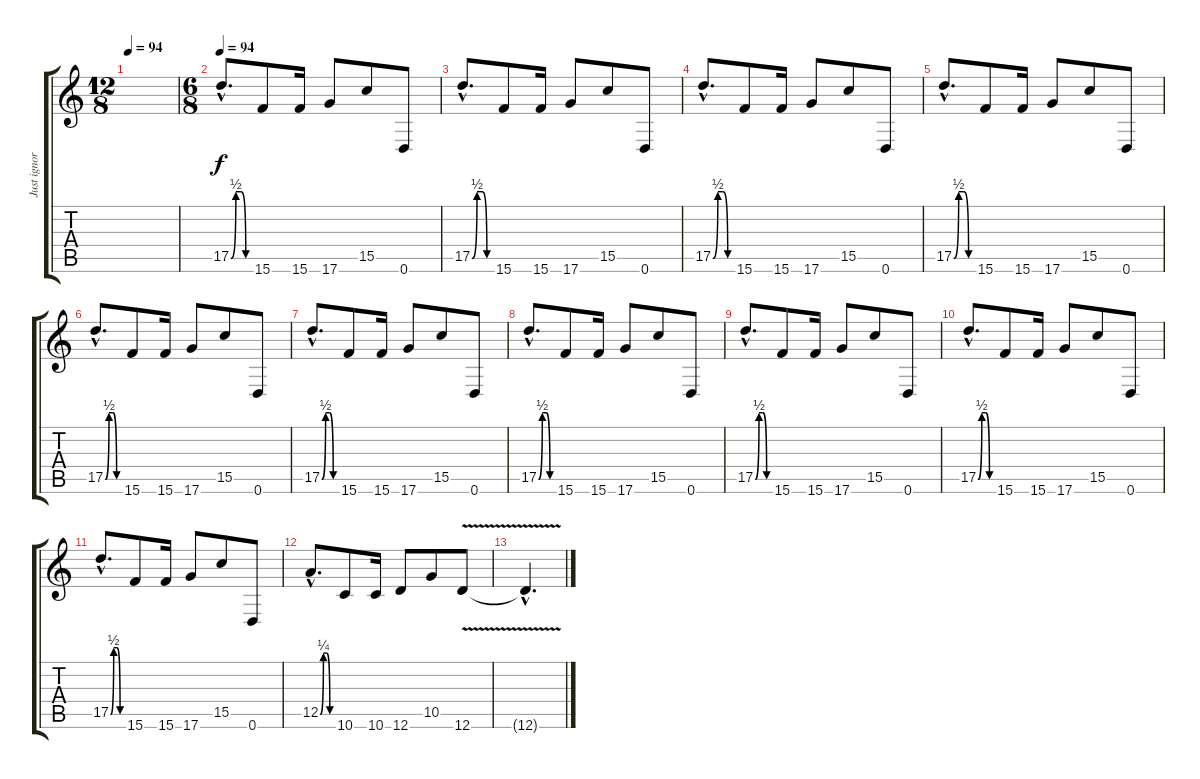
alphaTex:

\track ("Just ignore this track" "Just ignor") {instrument guitarharmonics}
\staff {score tabs}
\tuning (E4 B3 G3 D3 A2 D2) {hide}
\ts (12 8)
\tempo 94
\clef g2
\ks c
|
\ts (6 8)
\tempo 94
17.5{be (custom 0 0 15 2 30 2 45 0 60 0) hac}.8{d balance 16} 15.6.8 15.6.16 17.6.8 15.5.8 0.6.8 |
17.5{be (custom 0 0 15 2 30 2 45 0 60 0) hac}.8{d} 15.6.8 15.6.16 17.6.8 15.5.8 0.6.8 |
17.5{be (custom 0 0 15 2 30 2 45 0 60 0) hac}.8{d} 15.6.8 15.6.16 17.6.8 15.5.8 0.6.8 |
17.5{be (custom 0 0 15 2 30 2 45 0 60 0) hac}.8{d} 15.6.8 15.6.16 17.6.8 15.5.8 0.6.8 |
17.5{be (custom 0 0 15 2 30 2 45 0 60 0) hac}.8{d} 15.6.8 15.6.16 17.6.8 15.5.8 0.6.8 |
17.5{be (custom 0 0 15 2 30 2 45 0 60 0) hac}.8{d} 15.6.8 15.6.16 17.6.8 15.5.8 0.6.8 |
17.5{be (custom 0 0 15 2 30 2 45 0 60 0) hac}.8{d} 15.6.8 15.6.16 17.6.8 15.5.8 0.6.8 |
17.5{be (custom 0 0 15 2 30 2 45 0 60 0) hac}.8{d} 15.6.8 15.6.16 17.6.8 15.5.8 0.6.8 |
17.5{be (custom 0 0 15 2 30 2 45 0 60 0) hac}.8{d} 15.6.8 15.6.16 17.6.8 15.5.8 0.6.8 |
17.5{be (custom 0 0 15 2 30 2 45 0 60 0) hac}.8{d} 15.6.8 15.6.16 17.6.8 15.5.8 0.6.8 |
12.5{be (custom 0 0 15 1 30 1 45 0 60 0) hac}.8{d} 10.6.8 10.6.16 12.6.8 10.5.8 12.6{v}.8 |
12.6{hac t}.4{d}
